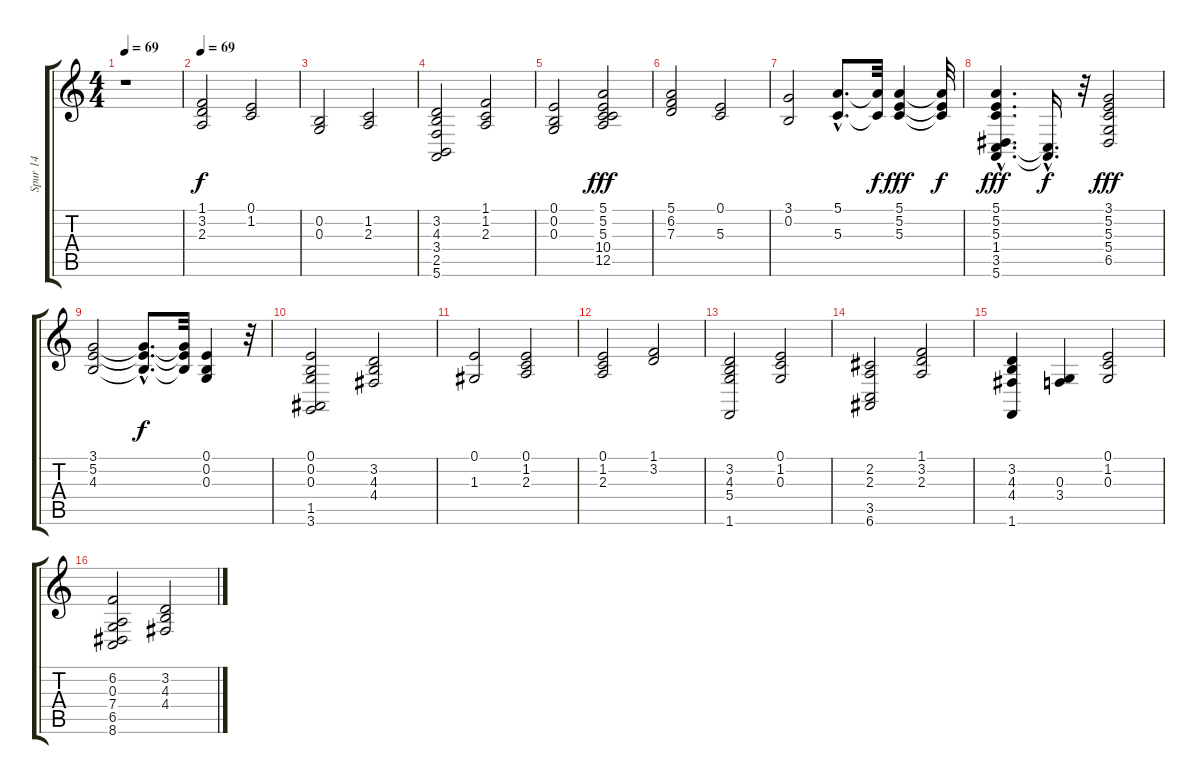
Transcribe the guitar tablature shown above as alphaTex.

\track ("Spur 14" "Spur 14") {instrument stringensemble2}
\staff {score tabs}
\tuning (E4 B3 G3 D3 A2 E2) {hide}
\ts (4 4)
\tempo 69
\clef g2
\ks c
r.1{dy f instrument stringensemble2} |
\tempo 69
(1.1 3.2 2.3).2 (0.1 1.2).2 |
(0.2 0.3).2 (1.2 2.3).2 |
(3.2 4.3 3.4 2.5 5.6).2 (1.1 1.2 2.3).2 |
(0.1 0.2 0.3).2 (5.1 5.2 5.3 10.4 12.5).2{dy fff} |
(5.1 6.2 7.3).2 (0.1 5.3).2 |
(3.1 0.2).2 (5.1{hac} 5.3{hac}).8{d} (5.1{t} 5.3{t}).32{dy f} (5.1 5.2 5.3).4{dy fff} (5.1{t} 5.2{t} 5.3{t}).32{dy f} |
(5.1 5.2 5.3 1.4 3.5{hac} 5.6{hac}).4{d dy fff} (3.5{hac t} 5.6{hac t}).16{d dy f} r.32 (3.1 5.2 5.3 5.4 6.5).2{dy fff} |
(3.1 5.2 4.3).2 (3.1{hac t} 5.2{hac t} 4.3{hac t}).8{d dy f} (3.1{t} 5.2{t} 4.3{t}).32 (0.1 0.2 0.3).4 r.32 |
(0.1 0.2 0.3 1.5 3.6).2 (3.2 4.3 4.4).2 |
(0.1 1.3).2 (0.1 1.2 2.3).2 |
(0.1 1.2 2.3).2 (1.1 3.2).2 |
(3.2 4.3 5.4 1.6).2 (0.1 1.2 0.3).2 |
(2.2 2.3 3.5 6.6).2 (1.1 3.2 2.3).2 |
(3.2 4.3 4.4 1.6).4 (0.3 3.4).4 (0.1 1.2 0.3).2 |
(6.2 0.3 7.4 6.5 8.6).2 (3.2 4.3 4.4).2
